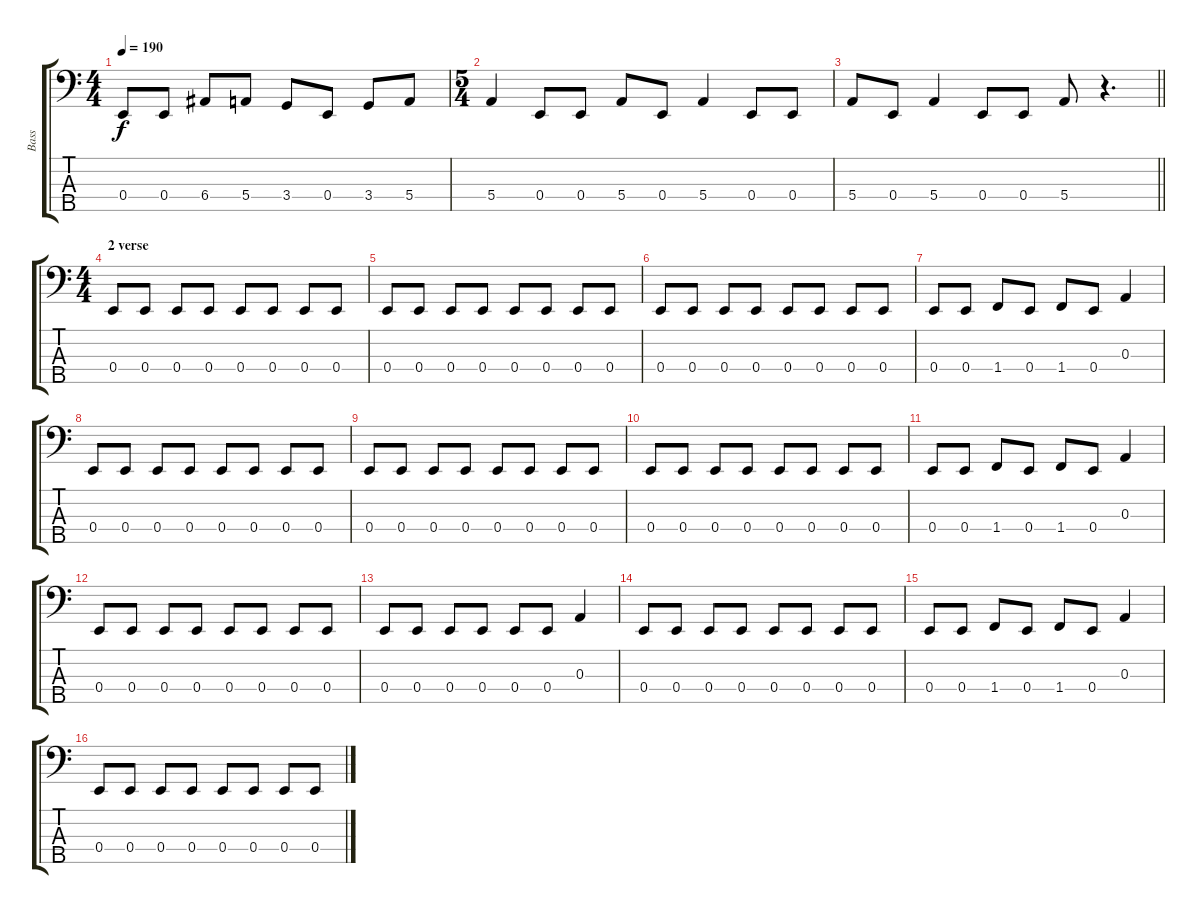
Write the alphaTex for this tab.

\track ("Bass" "Bass") {instrument electricbassfinger}
\staff {score tabs}
\tuning (G2 D2 A1 E1 B0) {hide}
\ts (4 4)
\tempo 190
\clef f4
\ks c
0.4.8{dy f} 0.4.8 6.4.8 5.4.8 3.4.8 0.4.8 3.4.8 5.4.8 |
\ts (5 4)
5.4.4 0.4.8 0.4.8 5.4.8 0.4.8 5.4.4 0.4.8 0.4.8 |
\barLineRight lightlight
5.4.8 0.4.8 5.4.4 0.4.8 0.4.8 5.4.8 r.4{d} |
\ts (4 4)
\section ("" "2 verse")
0.4.8 0.4.8 0.4.8 0.4.8 0.4.8 0.4.8 0.4.8 0.4.8 |
0.4.8 0.4.8 0.4.8 0.4.8 0.4.8 0.4.8 0.4.8 0.4.8 |
0.4.8 0.4.8 0.4.8 0.4.8 0.4.8 0.4.8 0.4.8 0.4.8 |
0.4.8 0.4.8 1.4.8 0.4.8 1.4.8 0.4.8 0.3.4 |
0.4.8 0.4.8 0.4.8 0.4.8 0.4.8 0.4.8 0.4.8 0.4.8 |
0.4.8 0.4.8 0.4.8 0.4.8 0.4.8 0.4.8 0.4.8 0.4.8 |
0.4.8 0.4.8 0.4.8 0.4.8 0.4.8 0.4.8 0.4.8 0.4.8 |
0.4.8 0.4.8 1.4.8 0.4.8 1.4.8 0.4.8 0.3.4 |
0.4.8 0.4.8 0.4.8 0.4.8 0.4.8 0.4.8 0.4.8 0.4.8 |
0.4.8 0.4.8 0.4.8 0.4.8 0.4.8 0.4.8 0.3.4 |
0.4.8 0.4.8 0.4.8 0.4.8 0.4.8 0.4.8 0.4.8 0.4.8 |
0.4.8 0.4.8 1.4.8 0.4.8 1.4.8 0.4.8 0.3.4 |
0.4.8 0.4.8 0.4.8 0.4.8 0.4.8 0.4.8 0.4.8 0.4.8
